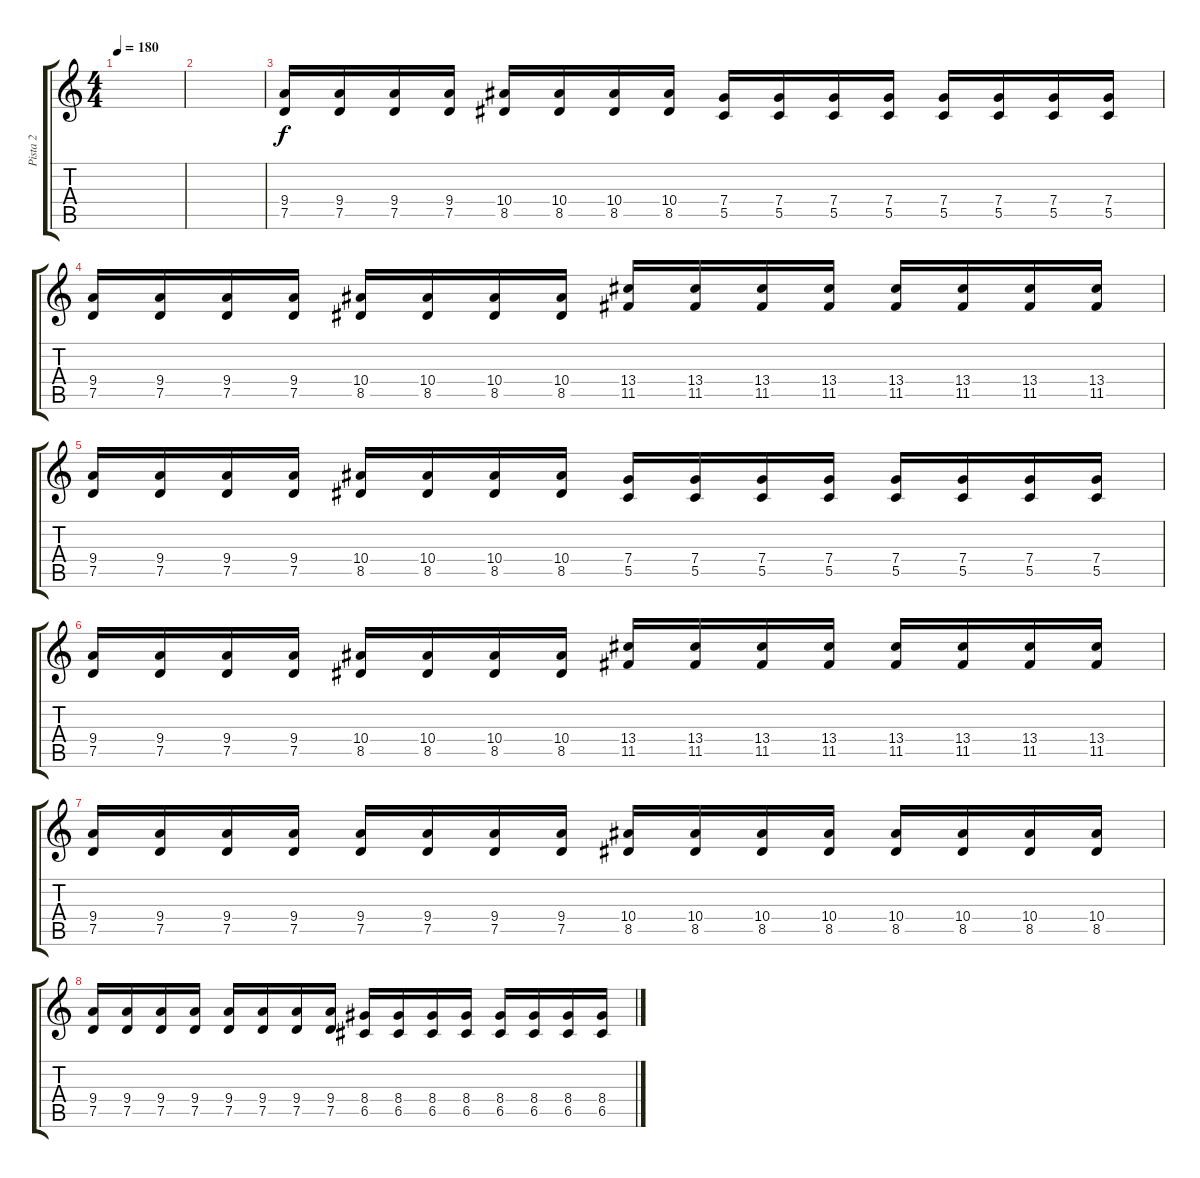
\track ("Pista 2" "Pista 2") {instrument distortionguitar}
\staff {score tabs}
\tuning (D4 A3 F3 C3 G2 D2) {hide}
\ts (4 4)
\tempo 180
\clef g2
\ks c
|
|
(9.4 7.5).16 (9.4 7.5).16 (9.4 7.5).16 (9.4 7.5).16 (10.4 8.5).16 (10.4 8.5).16 (10.4 8.5).16 (10.4 8.5).16 (7.4 5.5).16 (7.4 5.5).16 (7.4 5.5).16 (7.4 5.5).16 (7.4 5.5).16 (7.4 5.5).16 (7.4 5.5).16 (7.4 5.5).16 |
(9.4 7.5).16 (9.4 7.5).16 (9.4 7.5).16 (9.4 7.5).16 (10.4 8.5).16 (10.4 8.5).16 (10.4 8.5).16 (10.4 8.5).16 (13.4 11.5).16 (13.4 11.5).16 (13.4 11.5).16 (13.4 11.5).16 (13.4 11.5).16 (13.4 11.5).16 (13.4 11.5).16 (13.4 11.5).16 |
(9.4 7.5).16 (9.4 7.5).16 (9.4 7.5).16 (9.4 7.5).16 (10.4 8.5).16 (10.4 8.5).16 (10.4 8.5).16 (10.4 8.5).16 (7.4 5.5).16 (7.4 5.5).16 (7.4 5.5).16 (7.4 5.5).16 (7.4 5.5).16 (7.4 5.5).16 (7.4 5.5).16 (7.4 5.5).16 |
(9.4 7.5).16 (9.4 7.5).16 (9.4 7.5).16 (9.4 7.5).16 (10.4 8.5).16 (10.4 8.5).16 (10.4 8.5).16 (10.4 8.5).16 (13.4 11.5).16 (13.4 11.5).16 (13.4 11.5).16 (13.4 11.5).16 (13.4 11.5).16 (13.4 11.5).16 (13.4 11.5).16 (13.4 11.5).16 |
(9.4 7.5).16 (9.4 7.5).16 (9.4 7.5).16 (9.4 7.5).16 (9.4 7.5).16 (9.4 7.5).16 (9.4 7.5).16 (9.4 7.5).16 (10.4 8.5).16 (10.4 8.5).16 (10.4 8.5).16 (10.4 8.5).16 (10.4 8.5).16 (10.4 8.5).16 (10.4 8.5).16 (10.4 8.5).16 |
(9.4 7.5).16 (9.4 7.5).16 (9.4 7.5).16 (9.4 7.5).16 (9.4 7.5).16 (9.4 7.5).16 (9.4 7.5).16 (9.4 7.5).16 (8.4 6.5).16 (8.4 6.5).16 (8.4 6.5).16 (8.4 6.5).16 (8.4 6.5).16 (8.4 6.5).16 (8.4 6.5).16 (8.4 6.5).16
